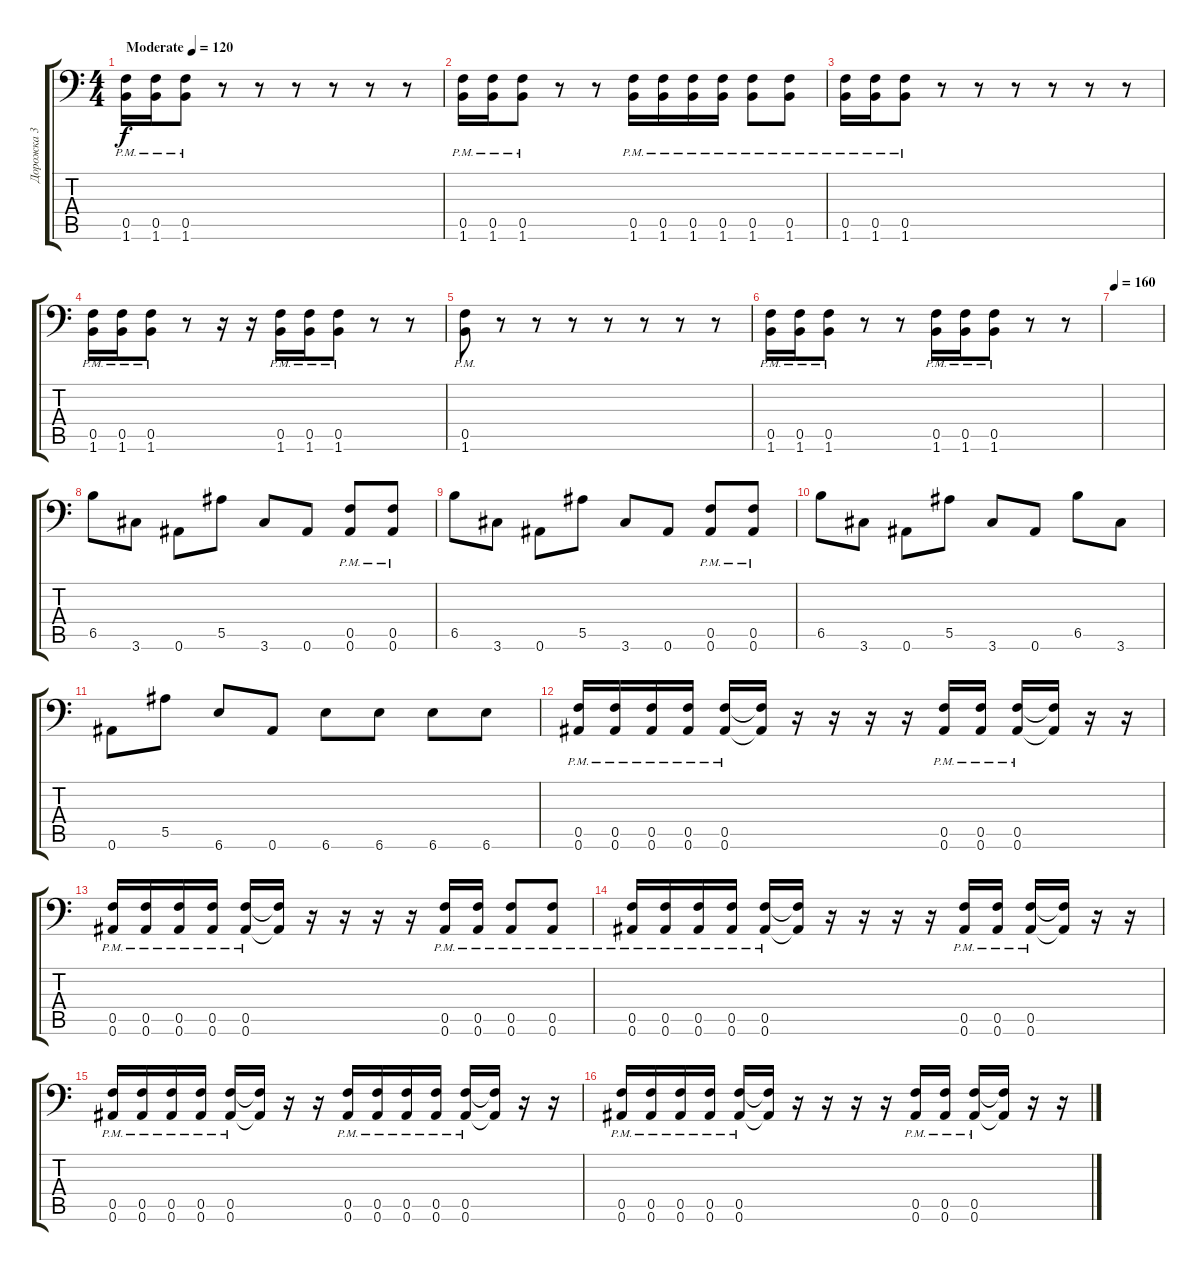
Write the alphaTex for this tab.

\track ("Дорожка 3" "Дорожка 3") {instrument distortionguitar}
\staff {score tabs}
\tuning (C4 G3 Eb3 Bb2 F2 Bb1) {hide}
\ts (4 4)
\tempo (120 "Moderate")
\clef f4
\ks c
(0.5{pm} 1.6{pm}).16{dy f instrument distortionguitar} (0.5{pm} 1.6{pm}).16 (0.5{pm} 1.6{pm}).8 r.8 r.8 r.8 r.8 r.8 r.8 |
(0.5{pm} 1.6{pm}).16 (0.5{pm} 1.6{pm}).16 (0.5{pm} 1.6{pm}).8 r.8 r.8 (0.5{pm} 1.6{pm}).16 (0.5{pm} 1.6{pm}).16 (0.5{pm} 1.6{pm}).16 (0.5{pm} 1.6{pm}).16 (0.5{pm} 1.6{pm}).8 (0.5{pm} 1.6{pm}).8 |
(0.5{pm} 1.6{pm}).16 (0.5{pm} 1.6{pm}).16 (0.5{pm} 1.6{pm}).8 r.8 r.8 r.8 r.8 r.8 r.8 |
(0.5{pm} 1.6{pm}).16 (0.5{pm} 1.6{pm}).16 (0.5{pm} 1.6{pm}).8 r.8 r.16 r.16 (0.5{pm} 1.6{pm}).16 (0.5{pm} 1.6{pm}).16 (0.5{pm} 1.6{pm}).8 r.8 r.8 |
(0.5{pm} 1.6{pm}).8 r.8 r.8 r.8 r.8 r.8 r.8 r.8 |
(0.5{pm} 1.6{pm}).16 (0.5{pm} 1.6{pm}).16 (0.5{pm} 1.6{pm}).8 r.8 r.8 (0.5{pm} 1.6{pm}).16 (0.5{pm} 1.6{pm}).16 (0.5{pm} 1.6{pm}).8 r.8 r.8 |
\tempo 160
|
6.5.8 3.6.8 0.6.8 5.5.8 3.6.8 0.6.8 (0.5{pm} 0.6{pm}).8 (0.5{pm} 0.6{pm}).8 |
6.5.8 3.6.8 0.6.8 5.5.8 3.6.8 0.6.8 (0.5{pm} 0.6{pm}).8 (0.5{pm} 0.6{pm}).8 |
6.5.8 3.6.8 0.6.8 5.5.8 3.6.8 0.6.8 6.5.8 3.6.8 |
0.6.8 5.5.8 6.6.8 0.6.8 6.6.8 6.6.8 6.6.8 6.6.8 |
(0.5{pm} 0.6{pm}).16 (0.5{pm} 0.6{pm}).16 (0.5{pm} 0.6{pm}).16 (0.5{pm} 0.6{pm}).16 (0.5{pm} 0.6{pm}).16 (0.5{t} 0.6{t}).16 r.16 r.16 r.16 r.16 (0.5{pm} 0.6{pm}).16 (0.5{pm} 0.6{pm}).16 (0.5{pm} 0.6{pm}).16 (0.5{t} 0.6{t}).16 r.16 r.16 |
(0.5{pm} 0.6{pm}).16 (0.5{pm} 0.6{pm}).16 (0.5{pm} 0.6{pm}).16 (0.5{pm} 0.6{pm}).16 (0.5{pm} 0.6{pm}).16 (0.5{t} 0.6{t}).16 r.16 r.16 r.16 r.16 (0.5{pm} 0.6{pm}).16 (0.5{pm} 0.6{pm}).16 (0.5{pm} 0.6{pm}).8 (0.5{pm} 0.6{pm}).8 |
(0.5{pm} 0.6{pm}).16 (0.5{pm} 0.6{pm}).16 (0.5{pm} 0.6{pm}).16 (0.5{pm} 0.6{pm}).16 (0.5{pm} 0.6{pm}).16 (0.5{t} 0.6{t}).16 r.16 r.16 r.16 r.16 (0.5{pm} 0.6{pm}).16 (0.5{pm} 0.6{pm}).16 (0.5{pm} 0.6{pm}).16 (0.5{t} 0.6{t}).16 r.16 r.16 |
(0.5{pm} 0.6{pm}).16 (0.5{pm} 0.6{pm}).16 (0.5{pm} 0.6{pm}).16 (0.5{pm} 0.6{pm}).16 (0.5{pm} 0.6{pm}).16 (0.5{t} 0.6{t}).16 r.16 r.16 (0.5{pm} 0.6{pm}).16 (0.5{pm} 0.6{pm}).16 (0.5{pm} 0.6{pm}).16 (0.5{pm} 0.6{pm}).16 (0.5{pm} 0.6{pm}).16 (0.5{t} 0.6{t}).16 r.16 r.16 |
(0.5{pm} 0.6{pm}).16 (0.5{pm} 0.6{pm}).16 (0.5{pm} 0.6{pm}).16 (0.5{pm} 0.6{pm}).16 (0.5{pm} 0.6{pm}).16 (0.5{t} 0.6{t}).16 r.16 r.16 r.16 r.16 (0.5{pm} 0.6{pm}).16 (0.5{pm} 0.6{pm}).16 (0.5{pm} 0.6{pm}).16 (0.5{t} 0.6{t}).16 r.16 r.16
